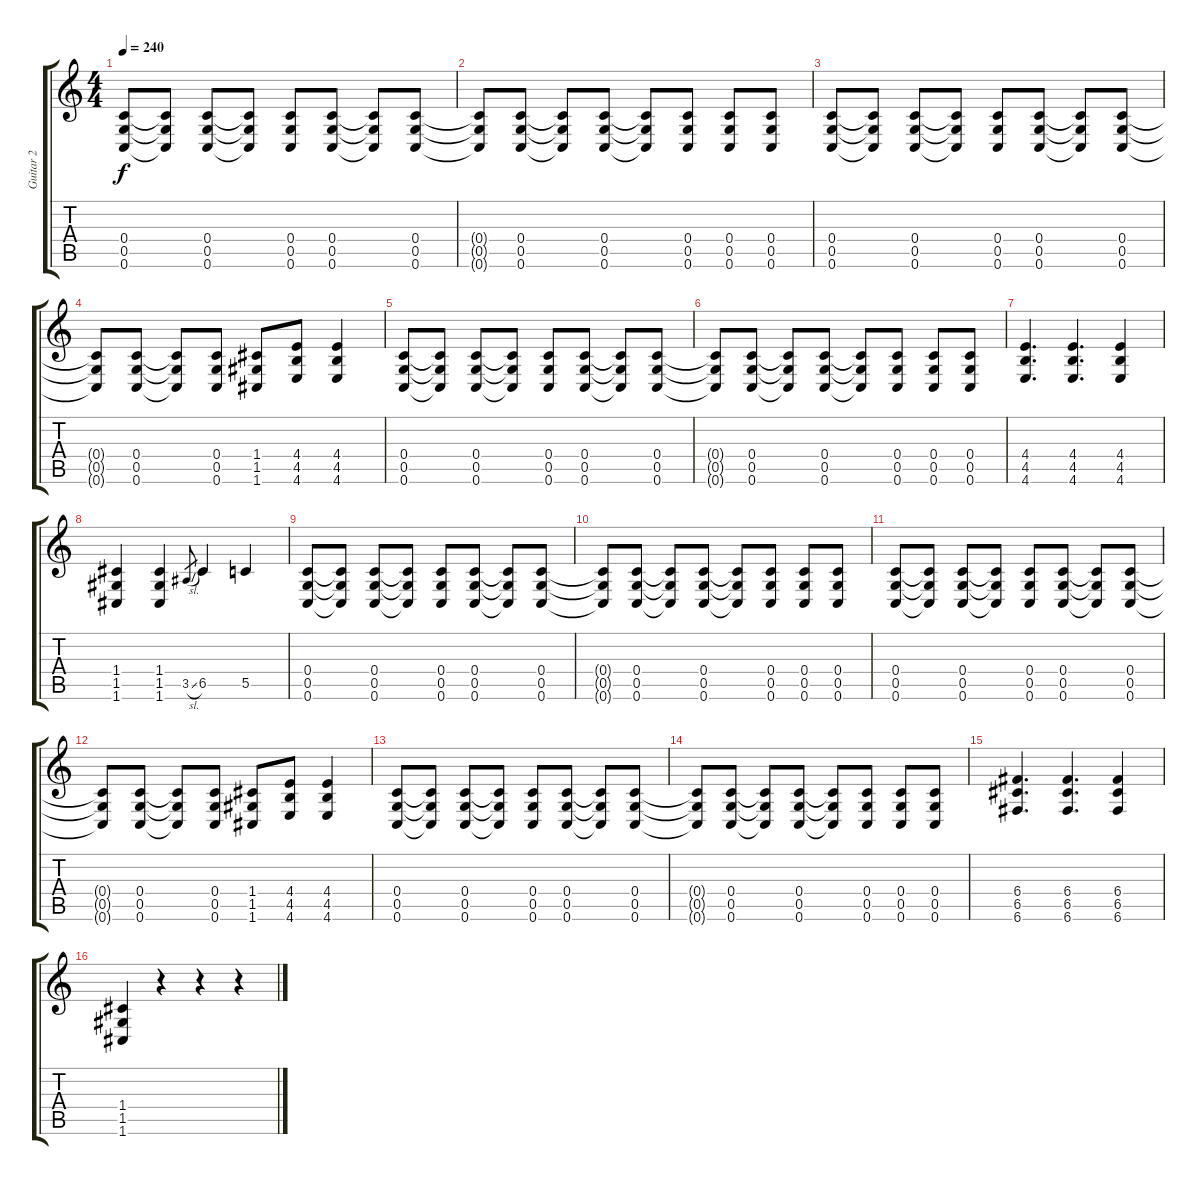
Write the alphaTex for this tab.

\track ("Guitar 2" "Guitar 2") {instrument distortionguitar}
\staff {score tabs}
\tuning (D4 A3 F3 C3 G2 C2) {hide}
\ts (4 4)
\tempo 240
\clef g2
\ks c
(0.4 0.5 0.6).8{dy f} (0.4{t} 0.5{t} 0.6{t}).8 (0.4 0.5 0.6).8 (0.4{t} 0.5{t} 0.6{t}).8 (0.4 0.5 0.6).8 (0.4 0.5 0.6).8 (0.4{t} 0.5{t} 0.6{t}).8 (0.4 0.5 0.6).8 |
(0.4{t} 0.5{t} 0.6{t}).8 (0.4 0.5 0.6).8 (0.4{t} 0.5{t} 0.6{t}).8 (0.4 0.5 0.6).8 (0.4{t} 0.5{t} 0.6{t}).8 (0.4 0.5 0.6).8 (0.4 0.5 0.6).8 (0.4 0.5 0.6).8 |
(0.4 0.5 0.6).8 (0.4{t} 0.5{t} 0.6{t}).8 (0.4 0.5 0.6).8 (0.4{t} 0.5{t} 0.6{t}).8 (0.4 0.5 0.6).8 (0.4 0.5 0.6).8 (0.4{t} 0.5{t} 0.6{t}).8 (0.4 0.5 0.6).8 |
(0.4{t} 0.5{t} 0.6{t}).8 (0.4 0.5 0.6).8 (0.4{t} 0.5{t} 0.6{t}).8 (0.4 0.5 0.6).8 (1.4 1.5 1.6).8 (4.4 4.5 4.6).8 (4.4 4.5 4.6).4 |
(0.4 0.5 0.6).8 (0.4{t} 0.5{t} 0.6{t}).8 (0.4 0.5 0.6).8 (0.4{t} 0.5{t} 0.6{t}).8 (0.4 0.5 0.6).8 (0.4 0.5 0.6).8 (0.4{t} 0.5{t} 0.6{t}).8 (0.4 0.5 0.6).8 |
(0.4{t} 0.5{t} 0.6{t}).8 (0.4 0.5 0.6).8 (0.4{t} 0.5{t} 0.6{t}).8 (0.4 0.5 0.6).8 (0.4{t} 0.5{t} 0.6{t}).8 (0.4 0.5 0.6).8 (0.4 0.5 0.6).8 (0.4 0.5 0.6).8 |
(4.4 4.5 4.6).4{d} (4.4 4.5 4.6).4{d} (4.4 4.5 4.6).4 |
(1.4 1.5 1.6).4 (1.4 1.5 1.6).4 3.5{sl}.8{gr} 6.5.4 5.5.4 |
(0.4 0.5 0.6).8 (0.4{t} 0.5{t} 0.6{t}).8 (0.4 0.5 0.6).8 (0.4{t} 0.5{t} 0.6{t}).8 (0.4 0.5 0.6).8 (0.4 0.5 0.6).8 (0.4{t} 0.5{t} 0.6{t}).8 (0.4 0.5 0.6).8 |
(0.4{t} 0.5{t} 0.6{t}).8 (0.4 0.5 0.6).8 (0.4{t} 0.5{t} 0.6{t}).8 (0.4 0.5 0.6).8 (0.4{t} 0.5{t} 0.6{t}).8 (0.4 0.5 0.6).8 (0.4 0.5 0.6).8 (0.4 0.5 0.6).8 |
(0.4 0.5 0.6).8 (0.4{t} 0.5{t} 0.6{t}).8 (0.4 0.5 0.6).8 (0.4{t} 0.5{t} 0.6{t}).8 (0.4 0.5 0.6).8 (0.4 0.5 0.6).8 (0.4{t} 0.5{t} 0.6{t}).8 (0.4 0.5 0.6).8 |
(0.4{t} 0.5{t} 0.6{t}).8 (0.4 0.5 0.6).8 (0.4{t} 0.5{t} 0.6{t}).8 (0.4 0.5 0.6).8 (1.4 1.5 1.6).8 (4.4 4.5 4.6).8 (4.4 4.5 4.6).4 |
(0.4 0.5 0.6).8 (0.4{t} 0.5{t} 0.6{t}).8 (0.4 0.5 0.6).8 (0.4{t} 0.5{t} 0.6{t}).8 (0.4 0.5 0.6).8 (0.4 0.5 0.6).8 (0.4{t} 0.5{t} 0.6{t}).8 (0.4 0.5 0.6).8 |
(0.4{t} 0.5{t} 0.6{t}).8 (0.4 0.5 0.6).8 (0.4{t} 0.5{t} 0.6{t}).8 (0.4 0.5 0.6).8 (0.4{t} 0.5{t} 0.6{t}).8 (0.4 0.5 0.6).8 (0.4 0.5 0.6).8 (0.4 0.5 0.6).8 |
(6.4 6.5 6.6).4{d} (6.4 6.5 6.6).4{d} (6.4 6.5 6.6).4 |
(1.4 1.5 1.6).4 r.4 r.4 r.4
